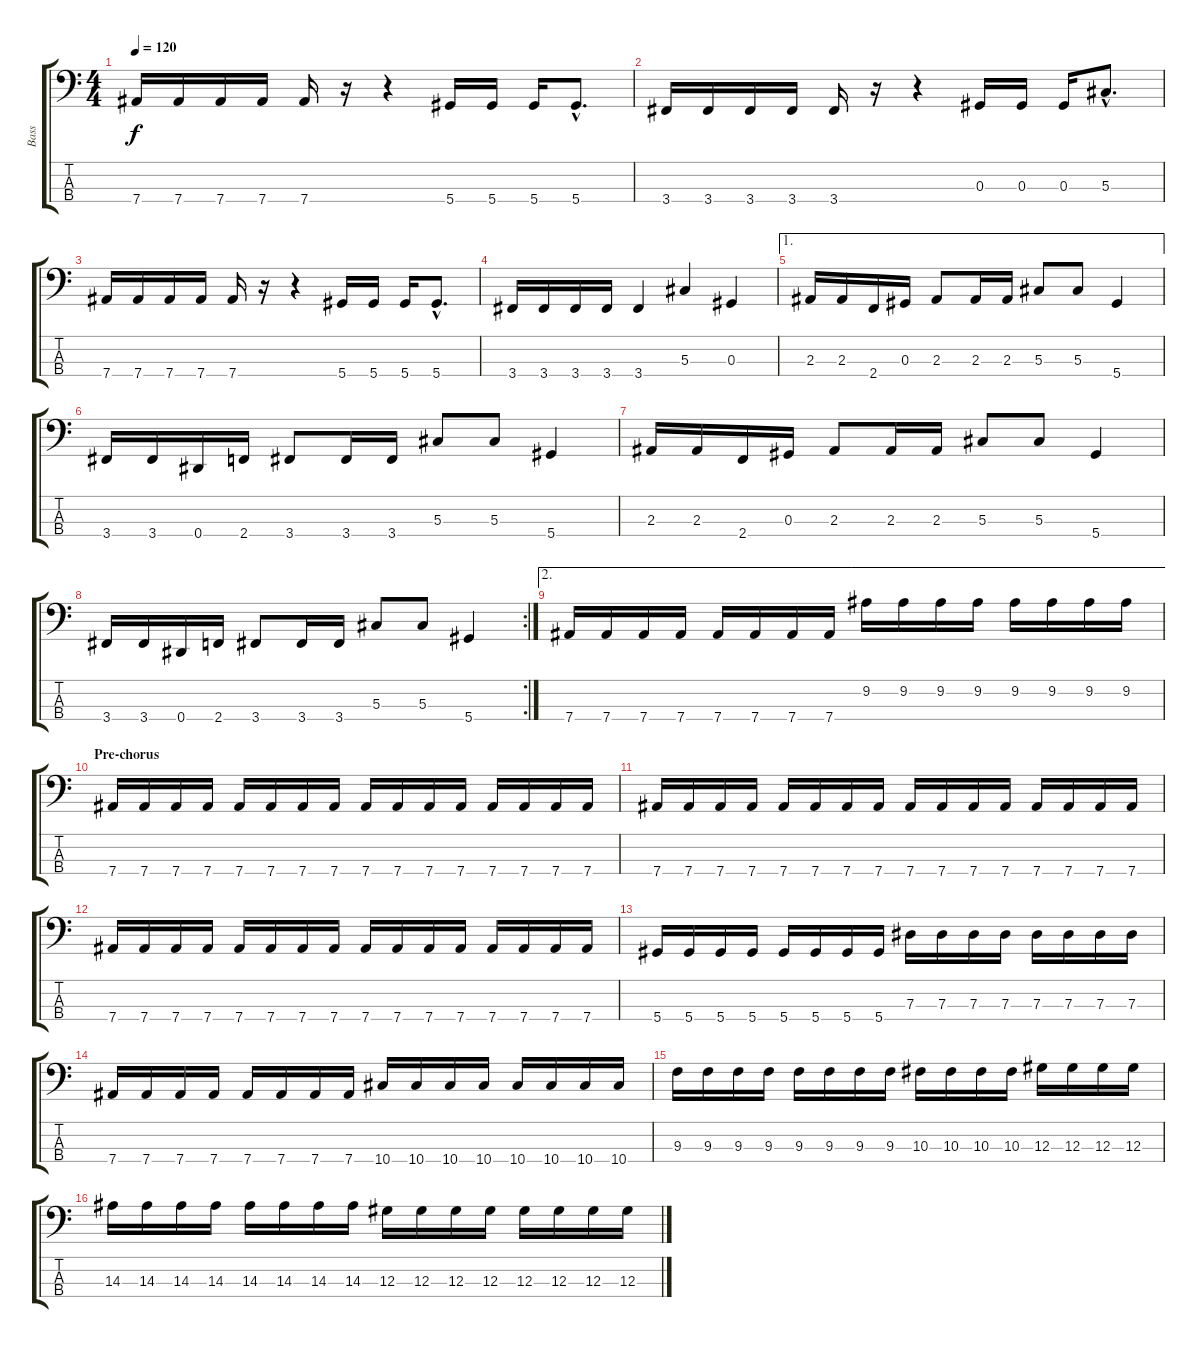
\track ("Bass" "Bass") {instrument electricbasspick}
\staff {score tabs}
\tuning (Gb2 Db2 Ab1 Eb1) {hide}
\ts (4 4)
\tempo 120
\clef f4
\ks c
7.4.16{dy f} 7.4.16 7.4.16 7.4.16 7.4.16 r.16 r.4 5.4.16 5.4.16 5.4.16 5.4{hac}.8{d} |
3.4.16 3.4.16 3.4.16 3.4.16 3.4.16 r.16 r.4 0.3.16 0.3.16 0.3.16 5.3{hac}.8{d} |
7.4.16 7.4.16 7.4.16 7.4.16 7.4.16 r.16 r.4 5.4.16 5.4.16 5.4.16 5.4{hac}.8{d} |
3.4.16 3.4.16 3.4.16 3.4.16 3.4.4 5.3.4 0.3.4 |
\ae 1
2.3.16 2.3.16 2.4.16 0.3.16 2.3.8 2.3.16 2.3.16 5.3.8 5.3.8 5.4.4 |
3.4.16 3.4.16 0.4.16 2.4.16 3.4.8 3.4.16 3.4.16 5.3.8 5.3.8 5.4.4 |
2.3.16 2.3.16 2.4.16 0.3.16 2.3.8 2.3.16 2.3.16 5.3.8 5.3.8 5.4.4 |
\rc 2
3.4.16 3.4.16 0.4.16 2.4.16 3.4.8 3.4.16 3.4.16 5.3.8 5.3.8 5.4.4 |
\ae 2
7.4.16 7.4.16 7.4.16 7.4.16 7.4.16 7.4.16 7.4.16 7.4.16 9.2.16 9.2.16 9.2.16 9.2.16 9.2.16 9.2.16 9.2.16 9.2.16 |
\section ("" "Pre-chorus")
7.4.16 7.4.16 7.4.16 7.4.16 7.4.16 7.4.16 7.4.16 7.4.16 7.4.16 7.4.16 7.4.16 7.4.16 7.4.16 7.4.16 7.4.16 7.4.16 |
7.4.16 7.4.16 7.4.16 7.4.16 7.4.16 7.4.16 7.4.16 7.4.16 7.4.16 7.4.16 7.4.16 7.4.16 7.4.16 7.4.16 7.4.16 7.4.16 |
7.4.16 7.4.16 7.4.16 7.4.16 7.4.16 7.4.16 7.4.16 7.4.16 7.4.16 7.4.16 7.4.16 7.4.16 7.4.16 7.4.16 7.4.16 7.4.16 |
5.4.16 5.4.16 5.4.16 5.4.16 5.4.16 5.4.16 5.4.16 5.4.16 7.3.16 7.3.16 7.3.16 7.3.16 7.3.16 7.3.16 7.3.16 7.3.16 |
7.4.16 7.4.16 7.4.16 7.4.16 7.4.16 7.4.16 7.4.16 7.4.16 10.4.16 10.4.16 10.4.16 10.4.16 10.4.16 10.4.16 10.4.16 10.4.16 |
9.3.16 9.3.16 9.3.16 9.3.16 9.3.16 9.3.16 9.3.16 9.3.16 10.3.16 10.3.16 10.3.16 10.3.16 12.3.16 12.3.16 12.3.16 12.3.16 |
14.3.16 14.3.16 14.3.16 14.3.16 14.3.16 14.3.16 14.3.16 14.3.16 12.3.16 12.3.16 12.3.16 12.3.16 12.3.16 12.3.16 12.3.16 12.3.16
